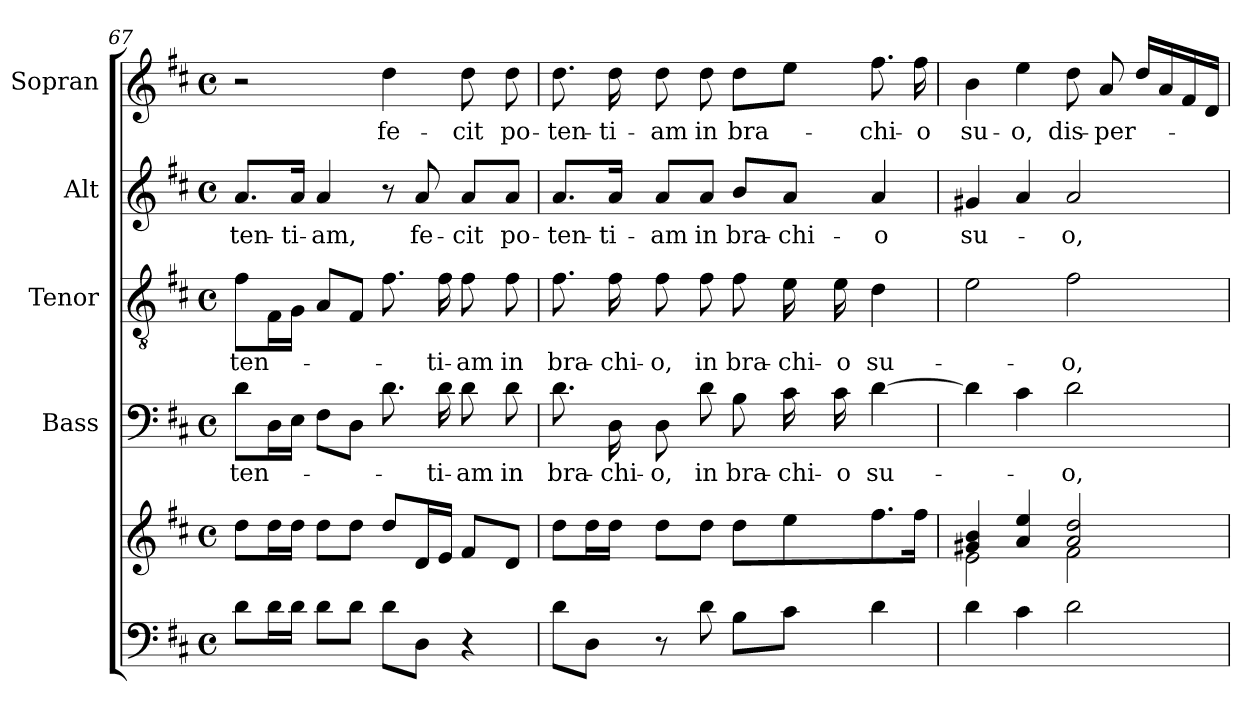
**kern	**kern	**kern	**text	**kern	**text	**kern	**text	**kern	**text
*part5	*part5	*part4	*part4	*part3	*part3	*part2	*part2	*part1	*part1
*staff6	*staff5	*staff4	*staff4	*staff3	*staff3	*staff2	*staff2	*staff1	*staff1
*	*	*I"Bass	*	*I"Tenor	*	*I"Alt	*	*I"Sopran	*
*	*	*I'B.	*	*I'T.	*	*I'A.	*	*I'S.	*
!!LO:LB:g=z
*clefF4	*clefG2	*clefF4	*	*clefGv2	*	*clefG2	*	*clefG2	*
*k[f#c#]	*k[f#c#]	*k[f#c#]	*	*k[f#c#]	*	*k[f#c#]	*	*k[f#c#]	*
*D:	*D:	*D:	*	*D:	*	*D:	*	*D:	*
*M4/4	*M4/4	*M4/4	*	*M4/4	*	*M4/4	*	*M4/4	*
*met(c)	*met(c)	*met(c)	*	*met(c)	*	*met(c)	*	*met(c)	*
=67	=67	=67	=67	=67	=67	=67	=67	=67	=67
!	!	!	!LO:LY:b	!	!LO:LY:b	!	!LO:LY:b	!	!
8d\L	8dd\L	8d\L	-ten-	8f#\L	-ten-	8.a/L	-ten-	2r	.
16d\L	16dd\L	16D\L	.	16F#\L	.	.	.	.	.
!	!	!	!	!	!	!	!LO:LY:b	!	!
16d\JJ	16dd\JJ	16E\JJ	.	16G\JJ	.	16a/Jk	-ti-	.	.
!	!	!	!	!	!	!	!LO:LY:b	!	!
8d\L	8dd\L	8F#\L	.	8A/L	.	4a/	-am,	.	.
8d\J	8dd\J	8D\J	.	8F#/J	.	.	.	.	.
!	!	!	!	!	!	!	!	!	!LO:LY:b
8d\L	8dd/L	8.d\	.	8.f#\	.	8r	.	4dd\	fe-
!	!	!	!	!	!	!	!LO:LY:b	!	!
8D\J	16d/L	.	.	.	.	8a/	fe-	.	.
!	!	!	!LO:LY:b	!	!LO:LY:b	!	!	!	!
.	16e/JJ	16d\	-ti-	16f#\	-ti-	.	.	.	.
!	!	!	!LO:LY:b	!	!LO:LY:b	!	!LO:LY:b	!	!LO:LY:b
4r	8f#/L	8d\	-am	8f#\	-am	8a/L	-cit	8dd\	-cit
!	!	!	!LO:LY:b	!	!LO:LY:b	!	!LO:LY:b	!	!LO:LY:b
.	8d/J	8d\	in	8f#\	in	8a/J	po-	8dd\	po-
=68	=68	=68	=68	=68	=68	=68	=68	=68	=68
!	!	!	!LO:LY:b	!	!LO:LY:b	!	!LO:LY:b	!	!LO:LY:b
8d\L	8dd\L	8.d\	bra-	8.f#\	bra-	8.a/L	-ten-	8.dd\	-ten-
8D\J	16dd\L	.	.	.	.	.	.	.	.
!	!	!	!LO:LY:b	!	!LO:LY:b	!	!LO:LY:b	!	!LO:LY:b
.	16dd\JJ	16D\	-chi-	16f#\	-chi-	16a/Jk	-ti-	16dd\	-ti-
!	!	!	!LO:LY:b	!	!LO:LY:b	!	!LO:LY:b	!	!LO:LY:b
8r	8dd\L	8D\	-o,	8f#\	-o,	8a/L	-am	8dd\	-am
!	!	!	!LO:LY:b	!	!LO:LY:b	!	!LO:LY:b	!	!LO:LY:b
8d\	8dd\J	8d\	in	8f#\	in	8a/J	in	8dd\	in
!	!	!	!LO:LY:b	!	!LO:LY:b	!	!LO:LY:b	!	!LO:LY:b
8B\L	8dd\L	8B\	bra-	8f#\	bra-	8b/L	bra-	8dd\L	bra-
!	!	!	!LO:LY:b	!	!LO:LY:b	!	!LO:LY:b	!	!
8c#\J	8ee\	16c#\	-chi-	16e\	-chi-	8a/J	-chi-	8ee\J	.
!	!	!	!LO:LY:b	!	!LO:LY:b	!	!	!	!
.	.	16c#\	-o	16e\	-o	.	.	.	.
!	!	!	!LO:LY:b	!	!LO:LY:b	!	!LO:LY:b	!	!LO:LY:b
4d\	8.ff#\	[4d\	su-	4d\	su-	4a/	-o	8.ff#\	-chi-
!	!	!	!	!	!	!	!	!	!LO:LY:b
.	16ff#\Jk	.	.	.	.	.	.	16ff#\	-o
=69	=69	=69	=69	=69	=69	=69	=69	=69	=69
*	*^	*	*	*	*	*	*	*	*
!	!	!	!	!	!	!	!	!LO:LY:b	!	!LO:LY:b
4d\	4g#X/ 4b/	2e\	4d\]	.	2e\	.	4g#X/	su-	4b\	su-
!	!	!	!	!	!	!	!	!	!	!LO:LY:b
4c#\	4a/ 4ee/	.	4c#\	.	.	.	4a/	.	4ee\	-o,
!	!	!	!	!LO:LY:b	!	!LO:LY:b	!	!LO:LY:b	!	!LO:LY:b
2d\	2a/ 2dd/	2f#\	2d\	-o,	2f#\	-o,	2a/	-o,	8dd\	dis-
!	!	!	!	!	!	!	!	!	!	!LO:LY:b
.	.	.	.	.	.	.	.	.	8a/	-per-
.	.	.	.	.	.	.	.	.	16dd/LL	.
.	.	.	.	.	.	.	.	.	16a/	.
.	.	.	.	.	.	.	.	.	16f#/	.
.	.	.	.	.	.	.	.	.	16d/JJ	.
*	*v	*v	*	*	*	*	*	*	*	*
=	=	=	=	=	=	=	=	=	=
*-	*-	*-	*-	*-	*-	*-	*-	*-	*-
